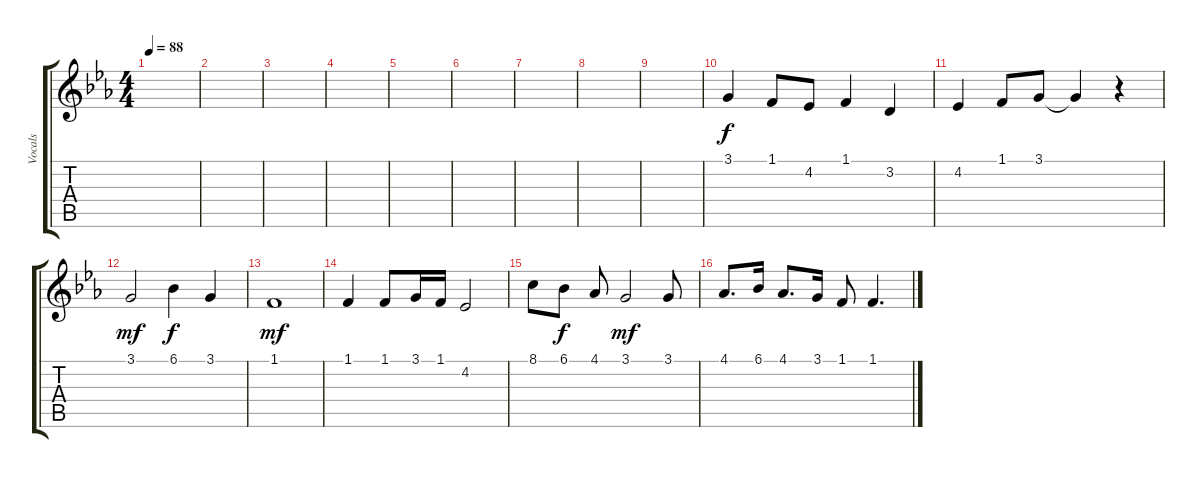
\track ("Vocals" "Vocals") {instrument sopranosax}
\staff {score tabs}
\tuning (E4 B3 G3 D3 A2 E2) {hide}
\ts (4 4)
\tempo 88
\clef g2
\ks cminor
|
|
|
|
|
|
|
|
|
3.1.4 1.1.8 4.2.8 1.1.4{dy f} 3.2.4 |
4.2.4 1.1.8 3.1.8 3.1{t}.4 r.4 |
3.1.2{dy mf} 6.1.4{dy f} 3.1.4 |
1.1.1{dy mf} |
1.1.4 1.1.8 3.1.16 1.1.16 4.2.2 |
8.1.8 6.1.8{dy f} 4.1.8 3.1.2{dy mf} 3.1.8 |
4.1.8{d} 6.1.16 4.1.8{d} 3.1.16 1.1.8 1.1.4{d}
